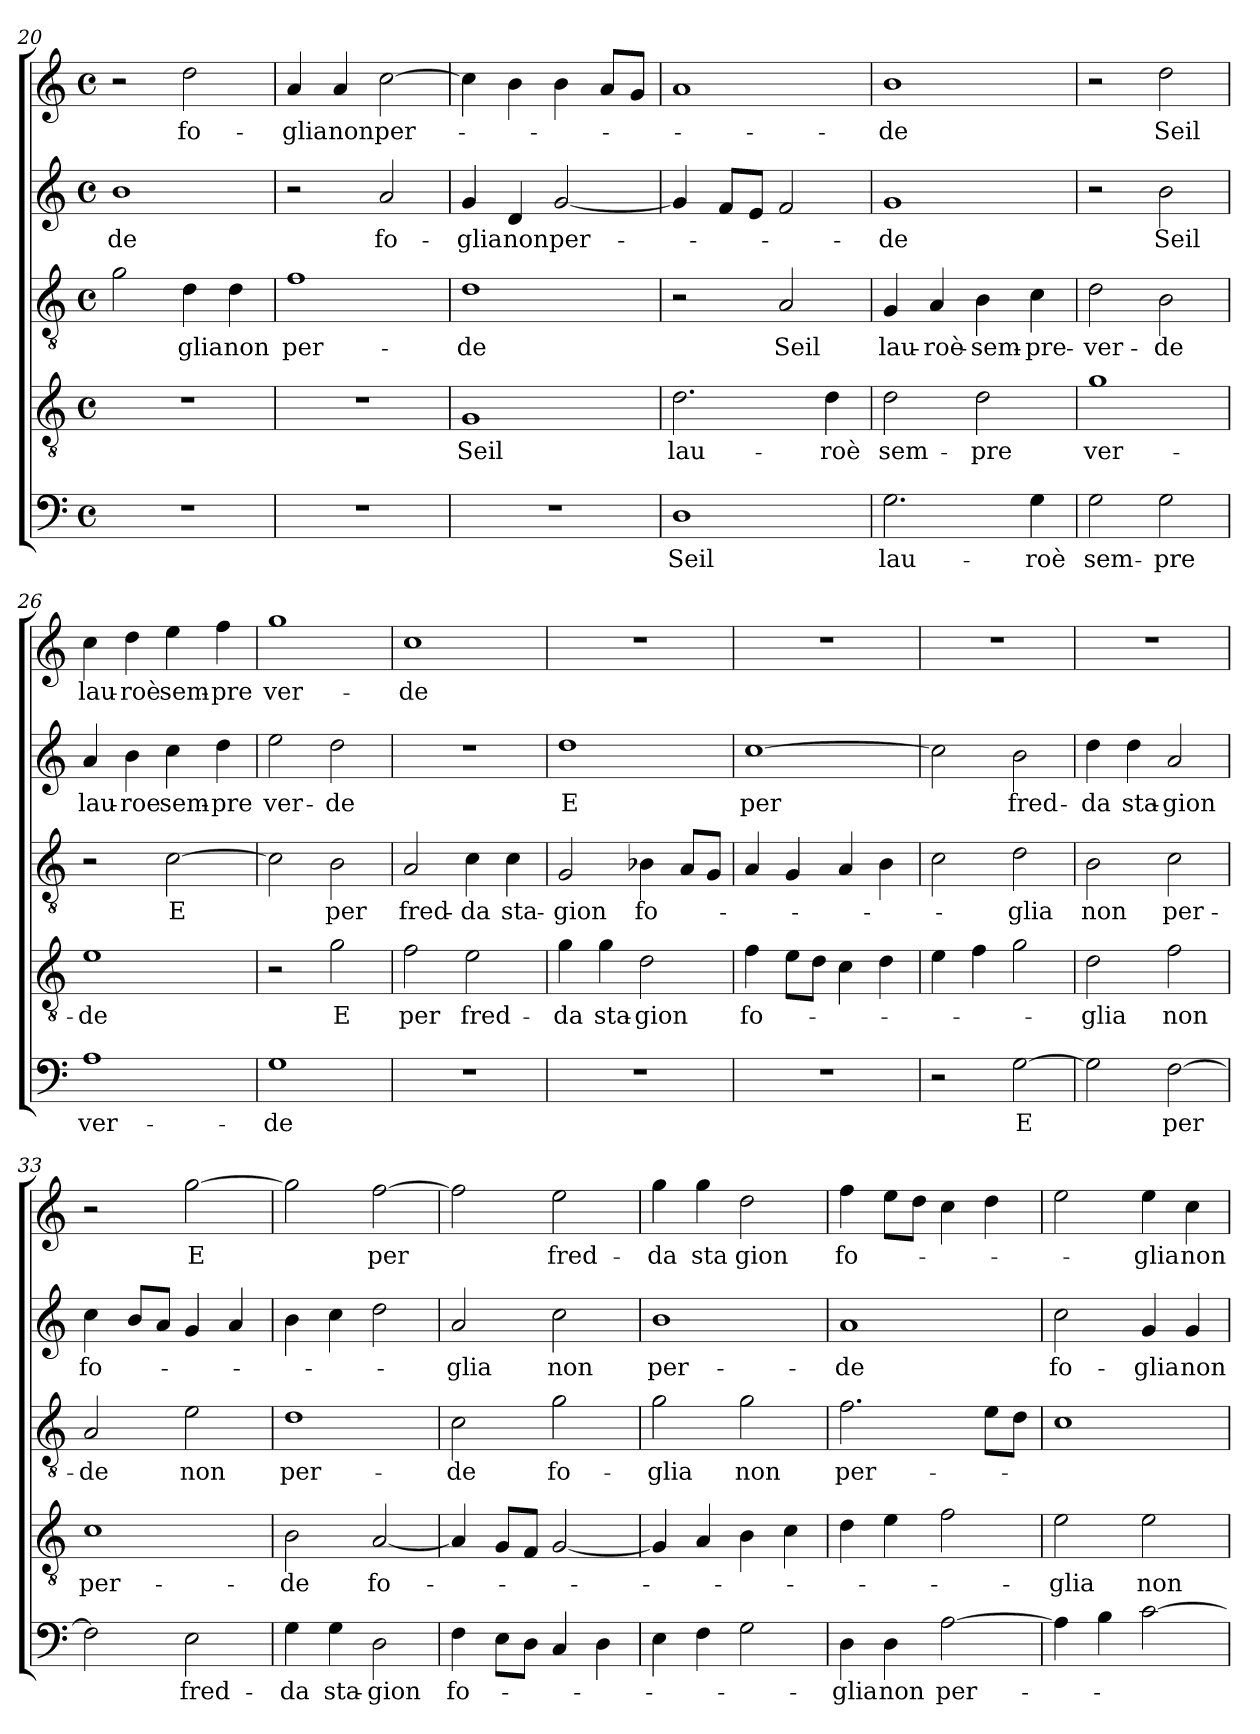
**kern	**text	**kern	**text	**kern	**text	**kern	**text	**kern	**text
*part5	*part5	*part4	*part4	*part3	*part3	*part2	*part2	*part1	*part1
*staff5	*staff5	*staff4	*staff4	*staff3	*staff3	*staff2	*staff2	*staff1	*staff1
*clefF4	*	*clefGv2	*	*clefGv2	*	*clefG2	*	*clefG2	*
*k[]	*	*k[]	*	*k[]	*	*k[]	*	*k[]	*
*C:	*	*C:	*	*C:	*	*C:	*	*C:	*
*M4/4	*	*M4/4	*	*M4/4	*	*M4/4	*	*M4/4	*
*met(c)	*	*met(c)	*	*met(c)	*	*met(c)	*	*met(c)	*
=20	=20	=20	=20	=20	=20	=20	=20	=20	=20
1r	.	1r	.	2g\	.	1b	-de	2r	.
.	.	.	.	4d\	-glia	.	.	2dd\	fo-
.	.	.	.	4d\	non	.	.	.	.
!!LO:LB:g=z
=21	=21	=21	=21	=21	=21	=21	=21	=21	=21
1r	.	1r	.	1f	per-	2r	.	4a/	-glia
.	.	.	.	.	.	.	.	4a/	non
.	.	.	.	.	.	2a/	fo-	[2cc\	per-
=22	=22	=22	=22	=22	=22	=22	=22	=22	=22
1r	.	1G	Seil	1d	-de	4g/	-glia	4cc\]	.
.	.	.	.	.	.	4d/	non	4b\	.
.	.	.	.	.	.	[2g/	per-	4b\	.
.	.	.	.	.	.	.	.	8a/L	.
.	.	.	.	.	.	.	.	8g/J	.
=23	=23	=23	=23	=23	=23	=23	=23	=23	=23
1D	Seil	2.d\	lau-	2r	.	4g/]	.	1a	.
.	.	.	.	.	.	8f/L	.	.	.
.	.	.	.	.	.	8e/J	.	.	.
.	.	.	.	2A/	Seil	2f/	.	.	.
.	.	4d\	-roè	.	.	.	.	.	.
=24	=24	=24	=24	=24	=24	=24	=24	=24	=24
2.G\	lau-	2d\	sem-	4G/	lau-	1g	-de	1b	-de
.	.	.	.	4A/	-roè-	.	.	.	.
.	.	2d\	-pre	4B\	-sem-	.	.	.	.
4G\	-roè	.	.	4c\	-pre-	.	.	.	.
=25	=25	=25	=25	=25	=25	=25	=25	=25	=25
2G\	sem-	1g	ver-	2d\	-ver-	2r	.	2r	.
2G\	-pre	.	.	2B\	-de	2b\	Seil	2dd\	Seil
!!LO:LB:g=z
=26	=26	=26	=26	=26	=26	=26	=26	=26	=26
1A	ver-	1e	-de	2r	.	4a/	lau-	4cc\	lau-
.	.	.	.	.	.	4b\	-roe	4dd\	-roè
.	.	.	.	[2c\	E	4cc\	sem-	4ee\	sem-
.	.	.	.	.	.	4dd\	-pre	4ff\	-pre
=27	=27	=27	=27	=27	=27	=27	=27	=27	=27
1G	-de	2r	.	2c\]	.	2ee\	ver-	1gg	ver-
.	.	2g\	E	2B\	per	2dd\	-de	.	.
=28	=28	=28	=28	=28	=28	=28	=28	=28	=28
1r	.	2f\	per	2A/	fred-	1r	.	1cc	-de
.	.	2e\	fred-	4c\	-da	.	.	.	.
.	.	.	.	4c\	sta-	.	.	.	.
=29	=29	=29	=29	=29	=29	=29	=29	=29	=29
1r	.	4g\	-da	2G/	-gion	1dd	E	1r	.
.	.	4g\	sta-	.	.	.	.	.	.
.	.	2d\	-gion	4B-X\	fo-	.	.	.	.
.	.	.	.	8A/L	.	.	.	.	.
.	.	.	.	8G/J	.	.	.	.	.
=30	=30	=30	=30	=30	=30	=30	=30	=30	=30
1r	.	4f\	fo-	4A/	.	[1cc	per	1r	.
.	.	8e\L	.	4G/	.	.	.	.	.
.	.	8d\J	.	.	.	.	.	.	.
.	.	4c\	.	4A/	.	.	.	.	.
.	.	4d\	.	4B\	.	.	.	.	.
!!LO:PB:g=z
=31	=31	=31	=31	=31	=31	=31	=31	=31	=31
2r	.	4e\	.	2c\	.	2cc\]	.	1r	.
.	.	4f\	.	.	.	.	.	.	.
[2G\	E	2g\	.	2d\	-glia	2b\	fred-	.	.
=32	=32	=32	=32	=32	=32	=32	=32	=32	=32
2G\]	.	2d\	-glia	2B\	non	4dd\	-da	1r	.
.	.	.	.	.	.	4dd\	sta-	.	.
[2F\	per	2f\	non	2c\	per-	2a/	-gion	.	.
=33	=33	=33	=33	=33	=33	=33	=33	=33	=33
2F\]	.	1c	per-	2A/	-de	4cc\	fo-	2r	.
.	.	.	.	.	.	8b/L	.	.	.
.	.	.	.	.	.	8a/J	.	.	.
2E\	fred-	.	.	2e\	non	4g/	.	[2gg\	E
.	.	.	.	.	.	4a/	.	.	.
=34	=34	=34	=34	=34	=34	=34	=34	=34	=34
4G\	-da	2B\	-de	1d	per-	4b\	.	2gg\]	.
4G\	sta-	.	.	.	.	4cc\	.	.	.
2D\	-gion	[2A/	fo-	.	.	2dd\	.	[2ff\	per
=35	=35	=35	=35	=35	=35	=35	=35	=35	=35
4F\	fo-	4A/]	.	2c\	-de	2a/	-glia	2ff\]	.
8E\L	.	8G/L	.	.	.	.	.	.	.
8D\J	.	8F/J	.	.	.	.	.	.	.
4C/	.	[2G/	.	2g\	fo-	2cc\	non	2ee\	fred-
4D\	.	.	.	.	.	.	.	.	.
!!LO:LB:g=z
=36	=36	=36	=36	=36	=36	=36	=36	=36	=36
4E\	.	4G/]	.	2g\	-glia	1b	per-	4gg\	-da
4F\	.	4A/	.	.	.	.	.	4gg\	sta
2G\	.	4B\	.	2g\	non	.	.	2dd\	gion
.	.	4c\	.	.	.	.	.	.	.
=37	=37	=37	=37	=37	=37	=37	=37	=37	=37
4D\	-glia	4d\	.	2.f\	per-	1a	-de	4ff\	fo-
4D\	non	4e\	.	.	.	.	.	8ee\L	.
.	.	.	.	.	.	.	.	8dd\J	.
[2A\	per-	2f\	.	.	.	.	.	4cc\	.
.	.	.	.	8e\L	.	.	.	4dd\	.
.	.	.	.	8d\J	.	.	.	.	.
=38	=38	=38	=38	=38	=38	=38	=38	=38	=38
4A\]	.	2e\	-glia	1c	.	2cc\	fo-	2ee\	.
4B\	.	.	.	.	.	.	.	.	.
[2c\	.	2e\	non	.	.	4g/	-glia	4ee\	-glia
.	.	.	.	.	.	4g/	non	4cc\	non
=	=	=	=	=	=	=	=	=	=
*-	*-	*-	*-	*-	*-	*-	*-	*-	*-
